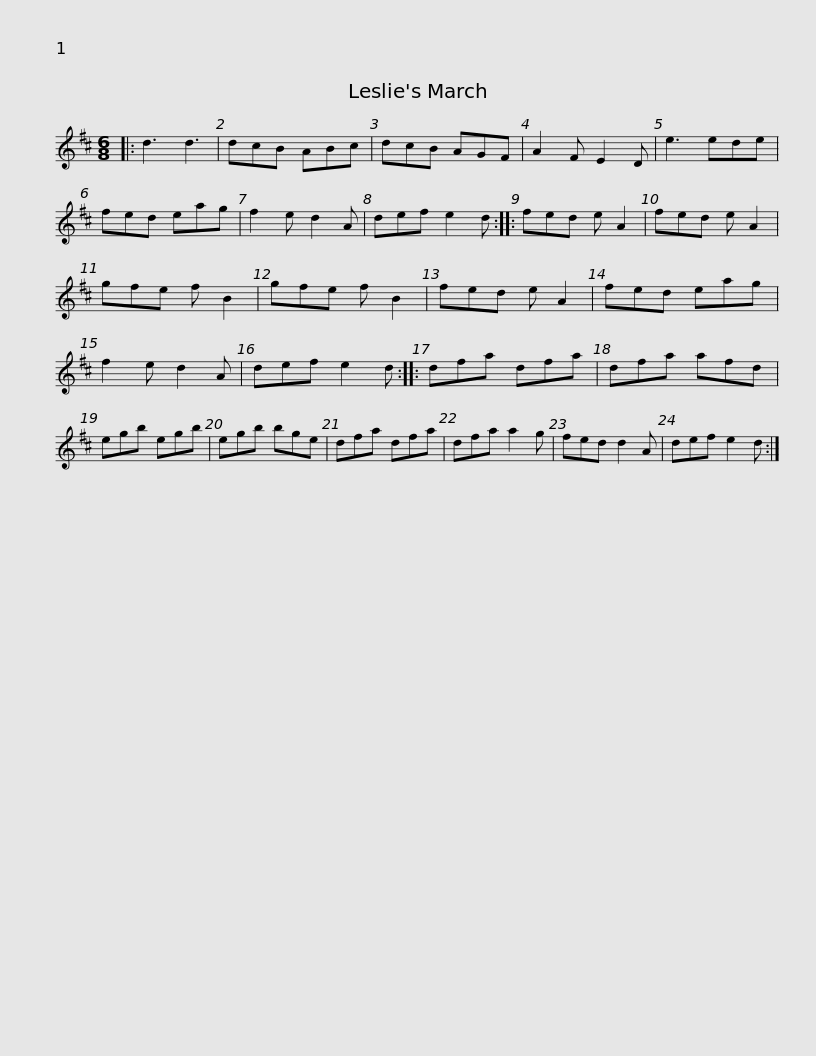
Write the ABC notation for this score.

X:1
L:1/8
M:6/8
I:linebreak $
K:D
V:1 treble
V:1
|: d3 d3 | dcB ABc | dcB AGF | A2 F E2 D | e3 ede | %5
 fed eag | f2 e d2 A | def e2 d ::$ fed e A2 | fed e A2 | %10
 gfe f B2 | gfe f B2 | fed e A2 | fed eag | f2 e d2 A | %15
 def e2 d ::$ dfa dfa | dfa afd | egb egb | egb bge | %20
 dfa dfa | dfa a2 g | fed d2 A |$ def e2 d :| %24
